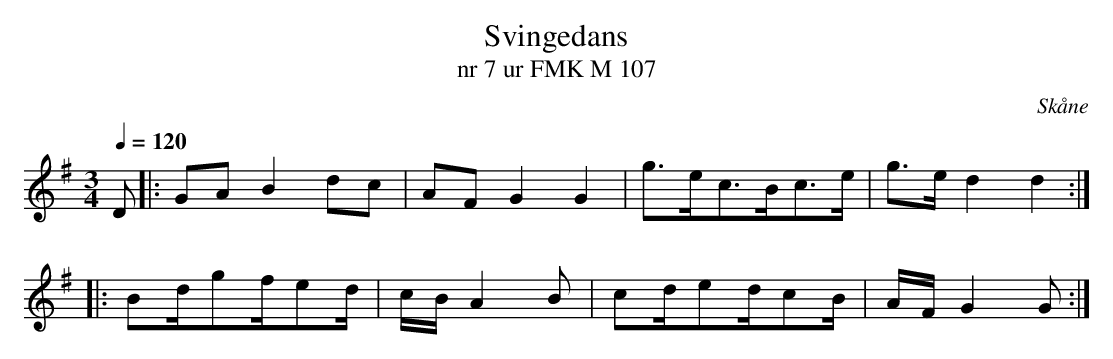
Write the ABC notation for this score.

X:1
T:Svingedans
T:nr 7 ur FMK M 107
O:Skåne
M:3/4
L:1/8
Q:1/4=120
K:G
D |: GA B2 dc | AF G2 G2 | g>ec>Bc>e | g>e d2 d2 :|
|: Bd/gf/ed/  | c/B/ A2 B | cd/ed/cB/ | A/F/ G2 G :|
